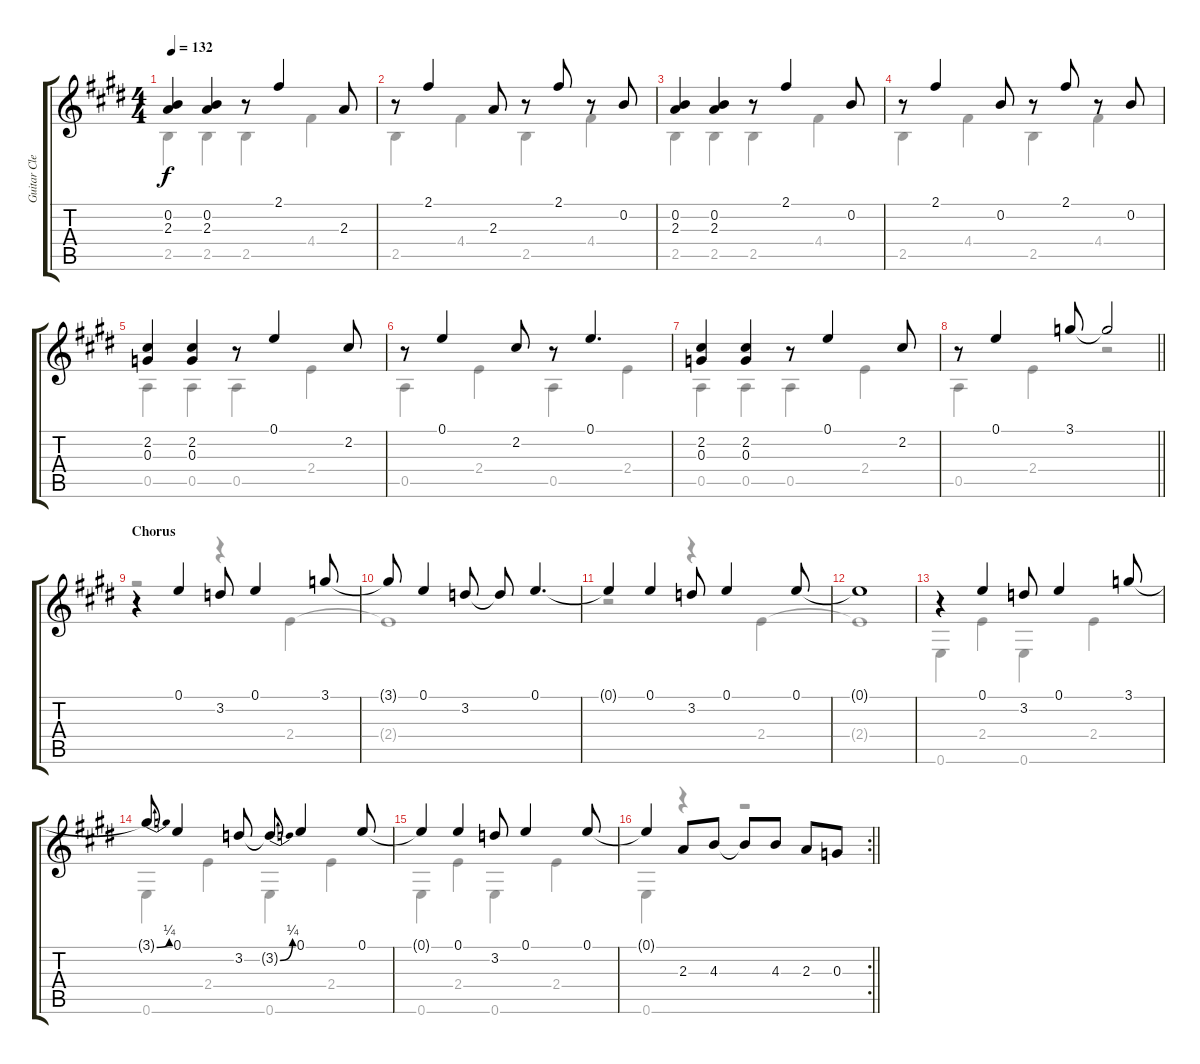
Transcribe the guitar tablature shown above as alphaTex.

\track ("Guitar Clean Tremolo" "Guitar Cle") {instrument electricguitarclean}
\staff {score tabs}
\tuning (E4 B3 G3 D3 A2 E2) {hide}
\voice
\ts (4 4)
\tempo 132
\clef g2
\ks e
(0.2 2.3).4{dy f} (0.2 2.3).4 r.8 2.1.4 2.3.8 |
r.8 2.1.4 2.3.8 r.8 2.1.8 r.8 0.2.8 |
(0.2 2.3).4 (0.2 2.3).4 r.8 2.1.4 0.2.8 |
r.8 2.1.4 0.2.8 r.8 2.1.8 r.8 0.2.8 |
(2.2 0.3).4 (2.2 0.3).4 r.8 0.1.4 2.2.8 |
r.8 0.1.4 2.2.8 r.8 0.1.4{d} |
(2.2 0.3).4 (2.2 0.3).4 r.8 0.1.4 2.2.8 |
\barLineRight lightlight
r.8 0.1.4 3.1.8 3.1{t}.2 |
\section ("" "Chorus")
r.4 0.1.4 3.2.8 0.1.4 3.1.8 |
3.1{t}.8 0.1.4 3.2.8 3.2{t}.8 0.1.4{d} |
0.1{t}.4 0.1.4 3.2.8 0.1.4 0.1.8 |
0.1{t}.1 |
r.4 0.1.4 3.2.8 0.1.4 3.1.8 |
3.1{be (bend 0 0 60 1) t}.8 0.1.4 3.2.8 3.2{be (bend 0 0 60 1) t}.8 0.1.4 0.1.8 |
0.1{t}.4 0.1.4 3.2.8 0.1.4 0.1.8 |
\rc 2
\barLineRight lightlight
0.1{t}.4 2.3.8 4.3.8 4.3{t}.8 4.3.8 2.3.8 0.3.8
\voice
\clef g2
\ottava regular
\simile none
\ks e
2.5.4{dy f} 2.5.4 2.5.4 4.4.4 |
2.5.4 4.4.4 2.5.4 4.4.4 |
2.5.4 2.5.4 2.5.4 4.4.4 |
2.5.4 4.4.4 2.5.4 4.4.4 |
0.5.4 0.5.4 0.5.4 2.4.4 |
0.5.4 2.4.4 0.5.4 2.4.4 |
0.5.4 0.5.4 0.5.4 2.4.4 |
\barLineRight lightlight
0.5.4 2.4.4 r.2 |
r.2 r.4 2.4.4 |
2.4{t}.1 |
r.2 r.4 2.4.4 |
2.4{t}.1 |
0.6.4 2.4.4 0.6.4 2.4.4 |
0.6.4 2.4.4 0.6.4 2.4.4 |
0.6.4 2.4.4 0.6.4 2.4.4 |
\barLineRight lightlight
0.6.4 r.4 r.2
